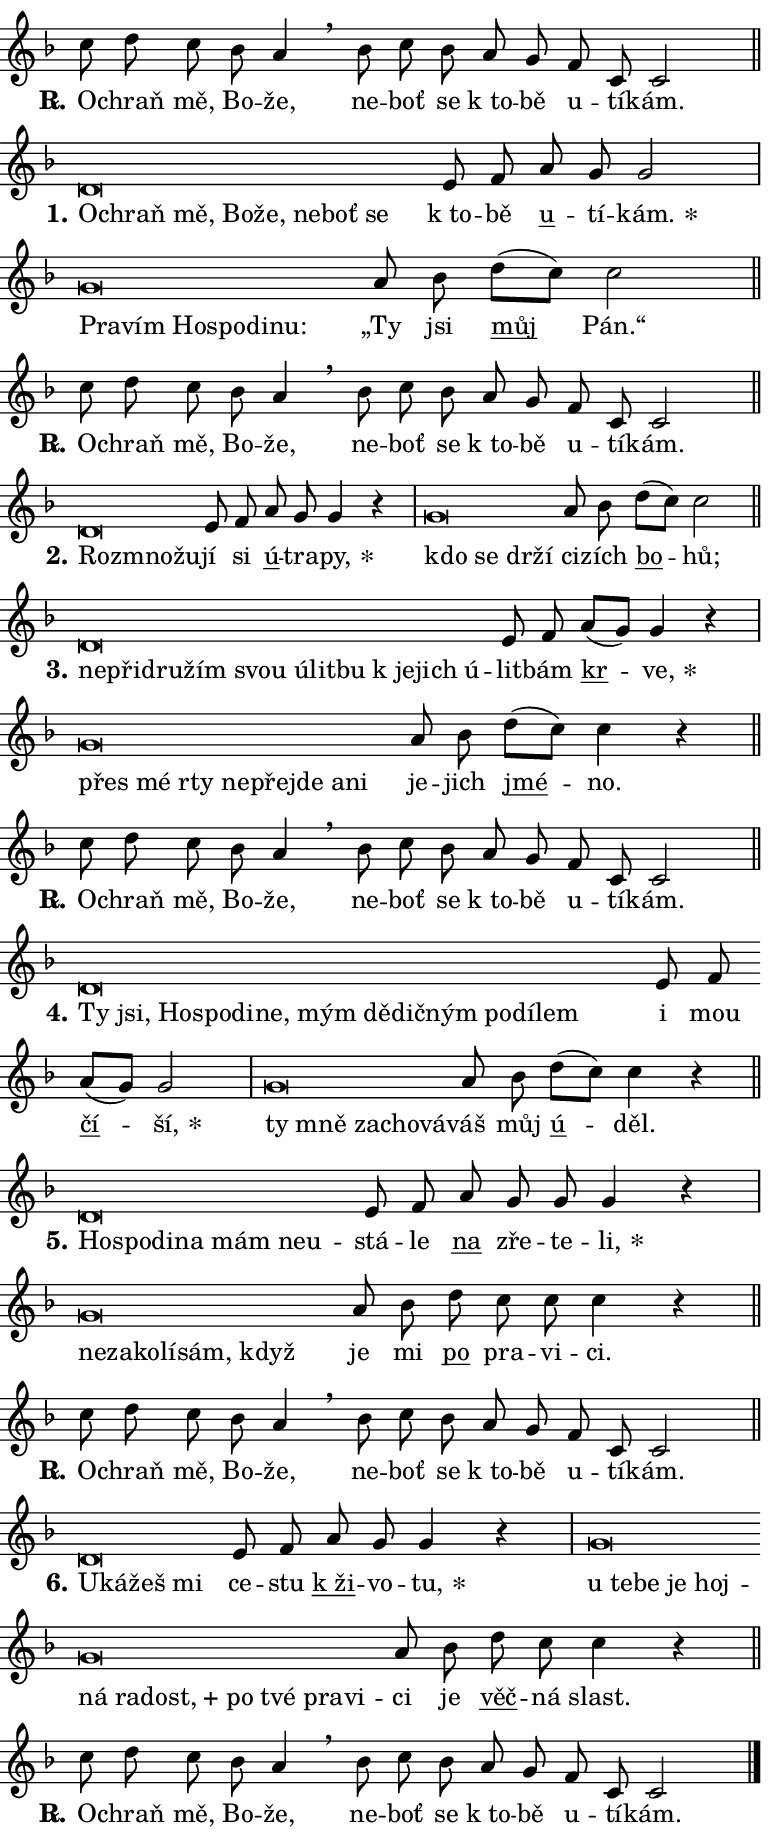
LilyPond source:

\version "2.24.0"
\header { tagline = "" }
\paper {
  indent = 0\cm
  top-margin = 0\cm
  right-margin = 0.13\cm % to fit lyric hyphens
  bottom-margin = 0\cm
  left-margin = 0\cm
  paper-width = 13\cm
  page-breaking = #ly:one-page-breaking
  system-system-spacing.basic-distance = #11
  score-system-spacing.basic-distance = #11
  ragged-last = ##f
}


%% Author: Thomas Morley
%% https://lists.gnu.org/archive/html/lilypond-user/2020-05/msg00002.html
#(define (line-position grob)
"Returns position of @var[grob} in current system:
   @code{'start}, if at first time-step
   @code{'end}, if at last time-step
   @code{'middle} otherwise
"
  (let* ((col (ly:item-get-column grob))
         (ln (ly:grob-object col 'left-neighbor))
         (rn (ly:grob-object col 'right-neighbor))
         (col-to-check-left (if (ly:grob? ln) ln col))
         (col-to-check-right (if (ly:grob? rn) rn col))
         (break-dir-left
           (and
             (ly:grob-property col-to-check-left 'non-musical #f)
             (ly:item-break-dir col-to-check-left)))
         (break-dir-right
           (and
             (ly:grob-property col-to-check-right 'non-musical #f)
             (ly:item-break-dir col-to-check-right))))
        (cond ((eqv? 1 break-dir-left) 'start)
              ((eqv? -1 break-dir-right) 'end)
              (else 'middle))))

#(define (tranparent-at-line-position vctor)
  (lambda (grob)
  "Relying on @code{line-position} select the relevant enry from @var{vctor}.
Used to determine transparency,"
    (case (line-position grob)
      ((end) (not (vector-ref vctor 0)))
      ((middle) (not (vector-ref vctor 1)))
      ((start) (not (vector-ref vctor 2))))))

noteHeadBreakVisibility =
#(define-music-function (break-visibility)(vector?)
"Makes @code{NoteHead}s transparent relying on @var{break-visibility}"
#{
  \override NoteHead.transparent =
    #(tranparent-at-line-position break-visibility)
#})

#(define delete-ledgers-for-transparent-note-heads
  (lambda (grob)
    "Reads whether a @code{NoteHead} is transparent.
If so this @code{NoteHead} is removed from @code{'note-heads} from
@var{grob}, which is supposed to be @code{LedgerLineSpanner}.
As a result ledgers are not printed for this @code{NoteHead}"
    (let* ((nhds-array (ly:grob-object grob 'note-heads))
           (nhds-list
             (if (ly:grob-array? nhds-array)
                 (ly:grob-array->list nhds-array)
                 '()))
           ;; Relies on the transparent-property being done before
           ;; Staff.LedgerLineSpanner.after-line-breaking is executed.
           ;; This is fragile ...
           (to-keep
             (remove
               (lambda (nhd)
                 (ly:grob-property nhd 'transparent #f))
               nhds-list)))
      ;; TODO find a better method to iterate over grob-arrays, similiar
      ;; to filter/remove etc for lists
      ;; For now rebuilt from scratch
      (set! (ly:grob-object grob 'note-heads)  '())
      (for-each
        (lambda (nhd)
          (ly:pointer-group-interface::add-grob grob 'note-heads nhd))
        to-keep))))

squashNotes = {
  \override NoteHead.X-extent = #'(-0.2 . 0.2)
  \override NoteHead.Y-extent = #'(-0.75 . 0)
  \override NoteHead.stencil =
    #(lambda (grob)
       (let ((pos (ly:grob-property grob 'staff-position)))
         (begin
           (if (< pos -7) (display "ERROR: Lower brevis then expected\n") (display ""))
           (if (<= pos -6) ly:text-interface::print ly:note-head::print))))
}
unSquashNotes = {
  \revert NoteHead.X-extent
  \revert NoteHead.Y-extent
  \revert NoteHead.stencil
}

hideNotes = \noteHeadBreakVisibility #begin-of-line-visible
unHideNotes = \noteHeadBreakVisibility #all-visible

% work-around for resetting accidentals
% https://lilypond.org/doc/v2.23/Documentation/notation/displaying-rhythms#unmetered-music
cadenzaMeasure = {
  \cadenzaOff
  \partial 1024 s1024
  \cadenzaOn
}

#(define-markup-command (accent layout props text) (markup?)
  "Underline accented syllable"
  (interpret-markup layout props
    #{\markup \override #'(offset . 4.3) \underline { #text }#}))

responsum = \markup \concat {
  "R" \hspace #-1.05 \path #0.1 #'((moveto 0 0.07) (lineto 0.9 0.8)) \hspace #0.05 "."
}

spaceSize = #0.6828661417322834 % exact space size for TeX Gyre Schola

\layout {
  \context {
    \Staff
    \remove "Time_signature_engraver"
    \override LedgerLineSpanner.after-line-breaking = #delete-ledgers-for-transparent-note-heads
  }
  \context {
    \Lyrics {
      \override LyricSpace.minimum-distance = \spaceSize
      \override LyricText.font-name = #"TeX Gyre Schola"
      \override LyricText.font-size = 1
      \override StanzaNumber.font-name = #"TeX Gyre Schola Bold"
      \override StanzaNumber.font-size = 1
    }
  }
  \context {
    \Score 
    \override NoteHead.text =
      #(lambda (grob) 
        (let ((pos (ly:grob-property grob 'staff-position)))
          #{\markup {
            \combine
              \halign #-0.55 \raise #(if (= pos -6) 0 0.5) \override #'(thickness . 2) \draw-line #'(3.2 . 0)
              \musicglyph "noteheads.sM1"
          }#}))
  }
}

% magnetic-lyrics.ily
%
%   written by
%     Jean Abou Samra <jean@abou-samra.fr>
%     Werner Lemberg <wl@gnu.org>
%
%   adapted by
%     Jiri Hon <jiri.hon@gmail.com>
%
% Version 2022-Apr-15

% https://www.mail-archive.com/lilypond-user@gnu.org/msg149350.html

#(define (Left_hyphen_pointer_engraver context)
   "Collect syllable-hyphen-syllable occurrences in lyrics and store
them in properties.  This engraver only looks to the left.  For
example, if the lyrics input is @code{foo -- bar}, it does the
following.

@itemize @bullet
@item
Set the @code{text} property of the @code{LyricHyphen} grob between
@q{foo} and @q{bar} to @code{foo}.

@item
Set the @code{left-hyphen} property of the @code{LyricText} grob with
text @q{foo} to the @code{LyricHyphen} grob between @q{foo} and
@q{bar}.
@end itemize

Use this auxiliary engraver in combination with the
@code{lyric-@/text::@/apply-@/magnetic-@/offset!} hook."
   (let ((hyphen #f)
         (text #f))
     (make-engraver
      (acknowledgers
       ((lyric-syllable-interface engraver grob source-engraver)
        (set! text grob)))
      (end-acknowledgers
       ((lyric-hyphen-interface engraver grob source-engraver)
        ;(when (not (grob::has-interface grob 'lyric-space-interface))
          (set! hyphen grob)));)
      ((stop-translation-timestep engraver)
       (when (and text hyphen)
         (ly:grob-set-object! text 'left-hyphen hyphen))
       (set! text #f)
       (set! hyphen #f)))))

#(define (lyric-text::apply-magnetic-offset! grob)
   "If the space between two syllables is less than the value in
property @code{LyricText@/.details@/.squash-threshold}, move the right
syllable to the left so that it gets concatenated with the left
syllable.

Use this function as a hook for
@code{LyricText@/.after-@/line-@/breaking} if the
@code{Left_@/hyphen_@/pointer_@/engraver} is active."
   (let ((hyphen (ly:grob-object grob 'left-hyphen #f)))
     (when hyphen
       (let ((left-text (ly:spanner-bound hyphen LEFT)))
         (when (grob::has-interface left-text 'lyric-syllable-interface)
           (let* ((common (ly:grob-common-refpoint grob left-text X))
                  (this-x-ext (ly:grob-extent grob common X))
                  (left-x-ext
                   (begin
                     ;; Trigger magnetism for left-text.
                     (ly:grob-property left-text 'after-line-breaking)
                     (ly:grob-extent left-text common X)))
                  ;; `delta` is the gap width between two syllables.
                  (delta (- (interval-start this-x-ext)
                            (interval-end left-x-ext)))
                  (details (ly:grob-property grob 'details))
                  (threshold (assoc-get 'squash-threshold details 0.2)))
             (when (< delta threshold)
               (let* (;; We have to manipulate the input text so that
                      ;; ligatures crossing syllable boundaries are not
                      ;; disabled.  For languages based on the Latin
                      ;; script this is essentially a beautification.
                      ;; However, for non-Western scripts it can be a
                      ;; necessity.
                      (lt (ly:grob-property left-text 'text))
                      (rt (ly:grob-property grob 'text))
                      (is-space (grob::has-interface hyphen 'lyric-space-interface))
                      (space (if is-space " " ""))
                      (extra-delta (if is-space spaceSize 0))
                      ;; Append new syllable.
                      (ltrt-space (if (and (string? lt) (string? rt))
                                (string-append lt space rt)
                                (make-concat-markup (list lt space rt))))
                      ;; Right-align `ltrt` to the right side.
                      (ltrt-space-markup (grob-interpret-markup
                               grob
                               (make-translate-markup
                                (cons (interval-length this-x-ext) 0)
                                (make-right-align-markup ltrt-space)))))
                 (begin
                   ;; Don't print `left-text`.
                   (ly:grob-set-property! left-text 'stencil #f)
                   ;; Set text and stencil (which holds all collected
                   ;; syllables so far) and shift it to the left.
                   (ly:grob-set-property! grob 'text ltrt-space)
                   (ly:grob-set-property! grob 'stencil ltrt-space-markup)
                   (ly:grob-translate-axis! grob (- (- delta extra-delta)) X))))))))))


#(define (lyric-hyphen::displace-bounds-first grob)
   ;; Make very sure this callback isn't triggered too early.
   (let ((left (ly:spanner-bound grob LEFT))
         (right (ly:spanner-bound grob RIGHT)))
     (ly:grob-property left 'after-line-breaking)
     (ly:grob-property right 'after-line-breaking)
     (ly:lyric-hyphen::print grob)))

squashThreshold = #0.4

\layout {
  \context {
    \Lyrics
    \consists #Left_hyphen_pointer_engraver
    \override LyricText.after-line-breaking =
      #lyric-text::apply-magnetic-offset!
    \override LyricHyphen.stencil = #lyric-hyphen::displace-bounds-first
    \override LyricText.details.squash-threshold = \squashThreshold
    \override LyricHyphen.minimum-distance = 0
    \override LyricHyphen.minimum-length = \squashThreshold
  }
}

squashText = \override LyricText.details.squash-threshold = 9999
unSquashText = \override LyricText.details.squash-threshold = \squashThreshold

leftText = \override LyricText.self-alignment-X = #LEFT
unLeftText = \revert LyricText.self-alignment-X

starOffset = #(lambda (grob) 
                (let ((x_offset (ly:self-alignment-interface::aligned-on-x-parent grob)))
                  (if (= x_offset 0) 0 (+ x_offset 1.2))))

star = #(define-music-function (syllable)(string?)
"Append star separator at the end of a syllable"
#{
  \once \override LyricText.X-offset = #starOffset
  \lyricmode { \markup {
    #syllable
    \override #'((font-name . "TeX Gyre Schola Bold")) \hspace #0.2 \lower #0.65 \larger "*"
  } }
#})

starAccent = #(define-music-function (syllable)(string?)
"Append star separator at the end of a syllable and make accent"
#{
  \once \override LyricText.X-offset = #starOffset
  \lyricmode { \markup {
    \accent #syllable
    \override #'((font-name . "TeX Gyre Schola Bold")) \hspace #0.2 \lower #0.65 \larger "*"
  } }
#})

breath = #(define-music-function (syllable)(string?)
"Append breathing indicator at the end of a syllable"
#{
  \lyricmode { \markup { #syllable "+" } }
#})

optionalBreath = #(define-music-function (syllable)(string?)
"Append optional breathing indicator at the end of a syllable"
#{
  \lyricmode { \markup { #syllable "(+)" } }
#})


\score {
    <<
        \new Voice = "melody" { \cadenzaOn \key f \major \relative { c''8 d c bes a4 \breathe \bar "" bes8 c bes \bar "" a g \bar "" f c c2 \cadenzaMeasure \bar "||" \break } }
        \new Lyrics \lyricsto "melody" { \lyricmode { \set stanza = \responsum
O -- chraň mě, Bo -- že, ne -- boť se "k to" -- bě u -- tí -- kám. } }
    >>
    \layout {}
}

\score {
    <<
        \new Voice = "melody" { \cadenzaOn \key f \major \relative { \squashNotes d'\breve*1/16 \hideNotes \breve*1/16 \bar "" \breve*1/16 \bar "" \breve*1/16 \bar "" \breve*1/16 \bar "" \breve*1/16 \bar "" \breve*1/16 \breve*1/16 \bar "" \unHideNotes \unSquashNotes e8 f \bar "" a g g2 \cadenzaMeasure \bar "|" \squashNotes g\breve*1/16 \hideNotes \breve*1/16 \bar "" \breve*1/16 \bar "" \breve*1/16 \bar "" \breve*1/16 \breve*1/16 \bar "" \unHideNotes \unSquashNotes a8 bes \bar "" d[( c)] c2 \cadenzaMeasure \bar "||" \break } }
        \new Lyrics \lyricsto "melody" { \lyricmode { \set stanza = "1."
\leftText O -- \squashText chraň mě, Bo -- že, ne -- boť se \unLeftText \unSquashText "k to" -- bě \markup \accent u -- tí -- \star kám. \leftText Pra -- \squashText vím Ho -- spo -- di -- nu: \unLeftText \unSquashText „Ty jsi \markup \accent můj Pán.“ } }
    >>
    \layout {}
}

\score {
    <<
        \new Voice = "melody" { \cadenzaOn \key f \major \relative { c''8 d c bes a4 \breathe \bar "" bes8 c bes \bar "" a g \bar "" f c c2 \cadenzaMeasure \bar "||" \break } }
        \new Lyrics \lyricsto "melody" { \lyricmode { \set stanza = \responsum
O -- chraň mě, Bo -- že, ne -- boť se "k to" -- bě u -- tí -- kám. } }
    >>
    \layout {}
}

\score {
    <<
        \new Voice = "melody" { \cadenzaOn \key f \major \relative { \squashNotes d'\breve*1/16 \hideNotes \breve*1/16 \breve*1/16 \bar "" \unHideNotes \unSquashNotes e8 f \bar "" a g g4 r \cadenzaMeasure \bar "|" \squashNotes g\breve*1/16 \hideNotes \breve*1/16 \bar "" \breve*1/16 \breve*1/16 \bar "" \unHideNotes \unSquashNotes a8 bes \bar "" d[( c)] c2 \cadenzaMeasure \bar "||" \break } }
        \new Lyrics \lyricsto "melody" { \lyricmode { \set stanza = "2."
\leftText Roz -- \squashText mno -- žu -- \unLeftText \unSquashText jí si \markup \accent ú -- tra -- \star py, \leftText kdo \squashText se dr -- ží \unLeftText \unSquashText ci -- zích \markup \accent bo -- hů; } }
    >>
    \layout {}
}

\score {
    <<
        \new Voice = "melody" { \cadenzaOn \key f \major \relative { \squashNotes d'\breve*1/16 \hideNotes \breve*1/16 \bar "" \breve*1/16 \bar "" \breve*1/16 \bar "" \breve*1/16 \bar "" \breve*1/16 \bar "" \breve*1/16 \bar "" \breve*1/16 \bar "" \breve*1/16 \bar "" \breve*1/16 \breve*1/16 \bar "" \unHideNotes \unSquashNotes e8 f \bar "" a[( g)] g4 r \cadenzaMeasure \bar "|" \squashNotes g\breve*1/16 \hideNotes \breve*1/16 \bar "" \breve*1/16 \bar "" \breve*1/16 \bar "" \breve*1/16 \bar "" \breve*1/16 \bar "" \breve*1/16 \breve*1/16 \bar "" \unHideNotes \unSquashNotes a8 bes \bar "" d[( c)] c4 r \cadenzaMeasure \bar "||" \break } }
        \new Lyrics \lyricsto "melody" { \lyricmode { \set stanza = "3."
\leftText ne -- \squashText při -- dru -- žím svou ú -- lit -- bu "k je" -- jich ú -- \unLeftText \unSquashText lit -- bám \markup \accent kr -- \star ve, \leftText přes \squashText mé rty ne -- přej -- de a -- ni \unLeftText \unSquashText je -- jich \markup \accent jmé -- no. } }
    >>
    \layout {}
}

\score {
    <<
        \new Voice = "melody" { \cadenzaOn \key f \major \relative { c''8 d c bes a4 \breathe \bar "" bes8 c bes \bar "" a g \bar "" f c c2 \cadenzaMeasure \bar "||" \break } }
        \new Lyrics \lyricsto "melody" { \lyricmode { \set stanza = \responsum
O -- chraň mě, Bo -- že, ne -- boť se "k to" -- bě u -- tí -- kám. } }
    >>
    \layout {}
}

\score {
    <<
        \new Voice = "melody" { \cadenzaOn \key f \major \relative { \squashNotes d'\breve*1/16 \hideNotes \breve*1/16 \bar "" \breve*1/16 \bar "" \breve*1/16 \bar "" \breve*1/16 \bar "" \breve*1/16 \bar "" \breve*1/16 \bar "" \breve*1/16 \bar "" \breve*1/16 \bar "" \breve*1/16 \bar "" \breve*1/16 \bar "" \breve*1/16 \breve*1/16 \bar "" \unHideNotes \unSquashNotes e8 f \bar "" a[( g)] g2 \cadenzaMeasure \bar "|" \squashNotes g\breve*1/16 \hideNotes \breve*1/16 \bar "" \breve*1/16 \bar "" \breve*1/16 \breve*1/16 \bar "" \unHideNotes \unSquashNotes a8 bes \bar "" d[( c)] c4 r \cadenzaMeasure \bar "||" \break } }
        \new Lyrics \lyricsto "melody" { \lyricmode { \set stanza = "4."
\leftText Ty \squashText jsi, Ho -- spo -- di -- ne, mým dě -- dič -- ným po -- dí -- lem \unLeftText \unSquashText i mou \markup \accent čí -- \star ší, \leftText ty \squashText mně za -- cho -- vá -- \unLeftText \unSquashText váš můj \markup \accent ú -- děl. } }
    >>
    \layout {}
}

\score {
    <<
        \new Voice = "melody" { \cadenzaOn \key f \major \relative { \squashNotes d'\breve*1/16 \hideNotes \breve*1/16 \bar "" \breve*1/16 \bar "" \breve*1/16 \bar "" \breve*1/16 \bar "" \breve*1/16 \breve*1/16 \bar "" \unHideNotes \unSquashNotes e8 f \bar "" a g g g4 r \cadenzaMeasure \bar "|" \squashNotes g\breve*1/16 \hideNotes \breve*1/16 \bar "" \breve*1/16 \bar "" \breve*1/16 \bar "" \breve*1/16 \breve*1/16 \bar "" \unHideNotes \unSquashNotes a8 bes \bar "" d c c c4 r \cadenzaMeasure \bar "||" \break } }
        \new Lyrics \lyricsto "melody" { \lyricmode { \set stanza = "5."
\leftText Ho -- \squashText spo -- di -- na mám ne -- u -- \unLeftText \unSquashText stá -- le \markup \accent na zře -- te -- \star li, \leftText ne -- \squashText za -- ko -- lí -- sám, když \unLeftText \unSquashText je mi \markup \accent po pra -- vi -- ci. } }
    >>
    \layout {}
}

\score {
    <<
        \new Voice = "melody" { \cadenzaOn \key f \major \relative { c''8 d c bes a4 \breathe \bar "" bes8 c bes \bar "" a g \bar "" f c c2 \cadenzaMeasure \bar "||" \break } }
        \new Lyrics \lyricsto "melody" { \lyricmode { \set stanza = \responsum
O -- chraň mě, Bo -- že, ne -- boť se "k to" -- bě u -- tí -- kám. } }
    >>
    \layout {}
}

\score {
    <<
        \new Voice = "melody" { \cadenzaOn \key f \major \relative { \squashNotes d'\breve*1/16 \hideNotes \breve*1/16 \bar "" \breve*1/16 \breve*1/16 \bar "" \unHideNotes \unSquashNotes e8 f \bar "" a g g4 r \cadenzaMeasure \bar "|" \squashNotes g\breve*1/16 \hideNotes \breve*1/16 \bar "" \breve*1/16 \bar "" \breve*1/16 \bar "" \breve*1/16 \bar "" \breve*1/16 \bar "" \breve*1/16 \bar "" \breve*1/16 \bar "" \breve*1/16 \bar "" \breve*1/16 \bar "" \breve*1/16 \breve*1/16 \bar "" \unHideNotes \unSquashNotes a8 bes \bar "" d c c4 r \cadenzaMeasure \bar "||" \break } }
        \new Lyrics \lyricsto "melody" { \lyricmode { \set stanza = "6."
\leftText U -- \squashText ká -- žeš mi \unLeftText \unSquashText ce -- stu \markup \accent "k ži" -- vo -- \star tu, \leftText u \squashText te -- be je hoj -- ná ra -- \breath "dost," po tvé pra -- vi -- \unLeftText \unSquashText ci je \markup \accent věč -- ná slast. } }
    >>
    \layout {}
}

\score {
    <<
        \new Voice = "melody" { \cadenzaOn \key f \major \relative { c''8 d c bes a4 \breathe \bar "" bes8 c bes \bar "" a g \bar "" f c c2 \cadenzaMeasure \bar "||" \break } \bar "|." }
        \new Lyrics \lyricsto "melody" { \lyricmode { \set stanza = \responsum
O -- chraň mě, Bo -- že, ne -- boť se "k to" -- bě u -- tí -- kám. } }
    >>
    \layout {}
}
